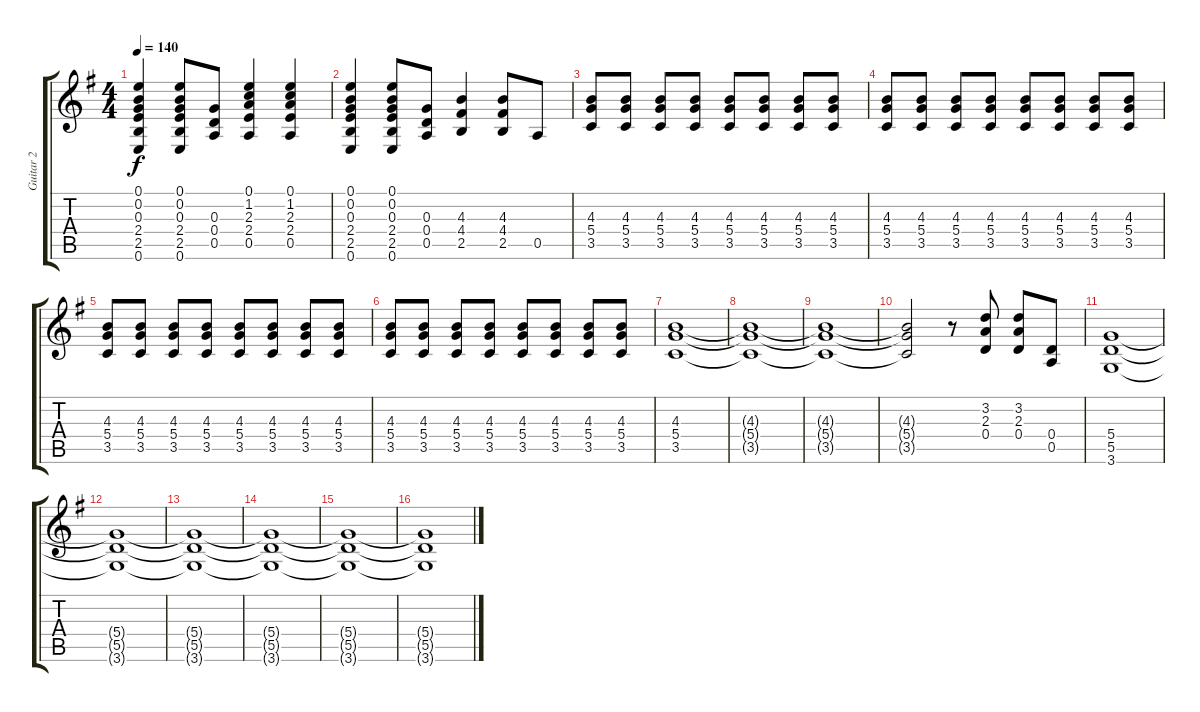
\track ("Guitar 2" "Guitar 2") {instrument overdrivenguitar}
\staff {score tabs}
\tuning (E4 B3 G3 D3 A2 E2) {hide}
\ts (4 4)
\tempo 140
\clef g2
\ks g
(0.1 0.2 0.3 2.4 2.5 0.6).4{dy f} (0.1 0.2 0.3 2.4 2.5 0.6).8 (0.3 0.4 0.5).8 (0.1 1.2 2.3 2.4 0.5).4 (0.1 1.2 2.3 2.4 0.5).4 |
(0.1 0.2 0.3 2.4 2.5 0.6).4 (0.1 0.2 0.3 2.4 2.5 0.6).8 (0.3 0.4 0.5).8 (4.3 4.4 2.5).4 (4.3 4.4 2.5).8 0.5.8 |
(4.3 5.4 3.5).8 (4.3 5.4 3.5).8 (4.3 5.4 3.5).8 (4.3 5.4 3.5).8 (4.3 5.4 3.5).8 (4.3 5.4 3.5).8 (4.3 5.4 3.5).8 (4.3 5.4 3.5).8 |
(4.3 5.4 3.5).8 (4.3 5.4 3.5).8 (4.3 5.4 3.5).8 (4.3 5.4 3.5).8 (4.3 5.4 3.5).8 (4.3 5.4 3.5).8 (4.3 5.4 3.5).8 (4.3 5.4 3.5).8 |
(4.3 5.4 3.5).8 (4.3 5.4 3.5).8 (4.3 5.4 3.5).8 (4.3 5.4 3.5).8 (4.3 5.4 3.5).8 (4.3 5.4 3.5).8 (4.3 5.4 3.5).8 (4.3 5.4 3.5).8 |
(4.3 5.4 3.5).8 (4.3 5.4 3.5).8 (4.3 5.4 3.5).8 (4.3 5.4 3.5).8 (4.3 5.4 3.5).8 (4.3 5.4 3.5).8 (4.3 5.4 3.5).8 (4.3 5.4 3.5).8 |
(4.3 5.4 3.5).1 |
(4.3{t} 5.4{t} 3.5{t}).1 |
(4.3{t} 5.4{t} 3.5{t}).1 |
(4.3{t} 5.4{t} 3.5{t}).2 r.8 (3.2 2.3 0.4).8 (3.2 2.3 0.4).8 (0.4 0.5).8 |
(5.4 5.5 3.6).1 |
(5.4{t} 5.5{t} 3.6{t}).1 |
(5.4{t} 5.5{t} 3.6{t}).1{volume 6} |
(5.4{t} 5.5{t} 3.6{t}).1 |
(5.4{t} 5.5{t} 3.6{t}).1 |
(5.4{t} 5.5{t} 3.6{t}).1
